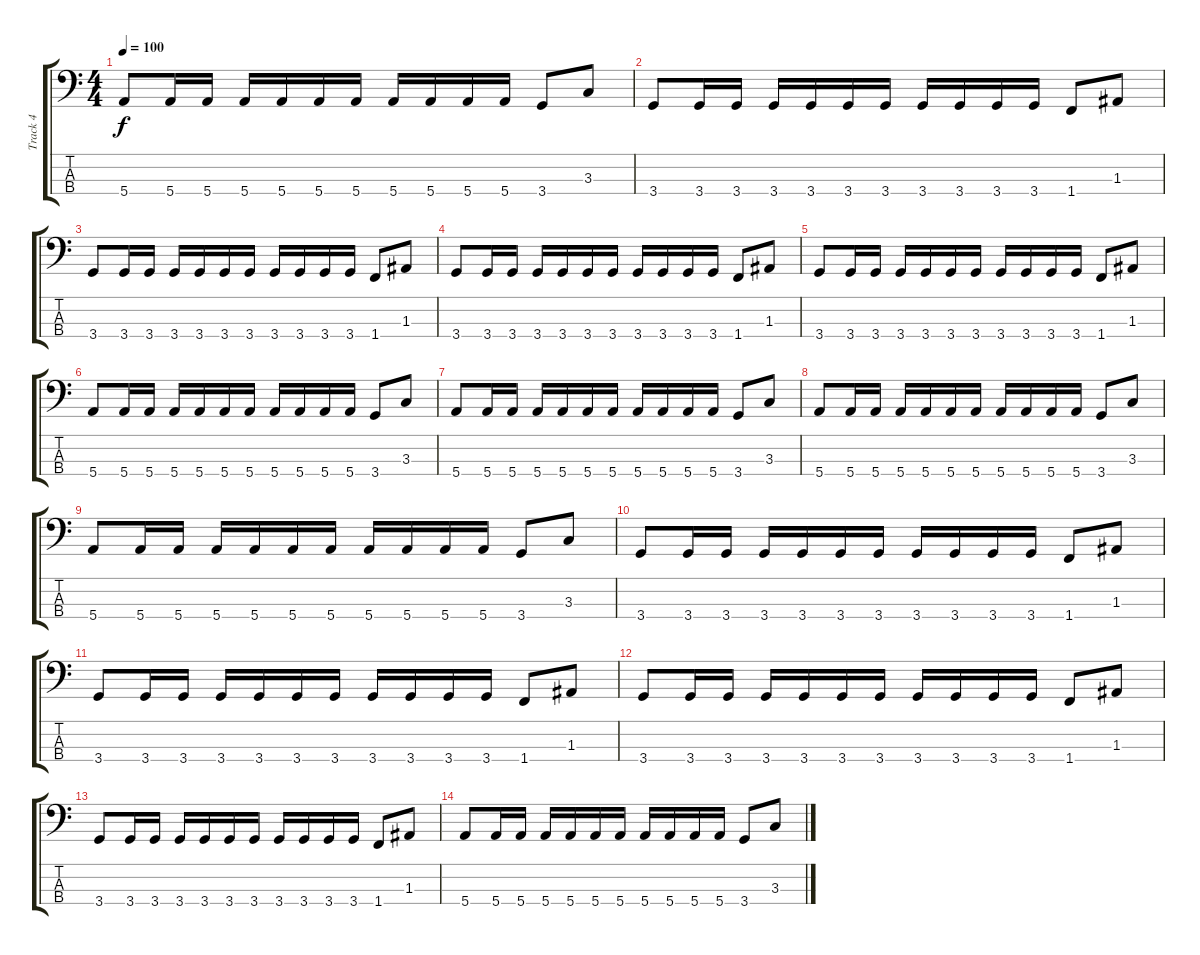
\track ("Track 4" "Track 4") {instrument electricbassfinger}
\staff {score tabs}
\tuning (G2 D2 A1 E1) {hide}
\ts (4 4)
\tempo 100
\clef f4
\ks c
5.4.8{dy f} 5.4.16 5.4.16 5.4.16 5.4.16 5.4.16 5.4.16 5.4.16 5.4.16 5.4.16 5.4.16 3.4.8 3.3.8 |
3.4.8 3.4.16 3.4.16 3.4.16 3.4.16 3.4.16 3.4.16 3.4.16 3.4.16 3.4.16 3.4.16 1.4.8 1.3.8 |
3.4.8 3.4.16 3.4.16 3.4.16 3.4.16 3.4.16 3.4.16 3.4.16 3.4.16 3.4.16 3.4.16 1.4.8 1.3.8 |
3.4.8 3.4.16 3.4.16 3.4.16 3.4.16 3.4.16 3.4.16 3.4.16 3.4.16 3.4.16 3.4.16 1.4.8 1.3.8 |
3.4.8 3.4.16 3.4.16 3.4.16 3.4.16 3.4.16 3.4.16 3.4.16 3.4.16 3.4.16 3.4.16 1.4.8 1.3.8 |
5.4.8 5.4.16 5.4.16 5.4.16 5.4.16 5.4.16 5.4.16 5.4.16 5.4.16 5.4.16 5.4.16 3.4.8 3.3.8 |
5.4.8 5.4.16 5.4.16 5.4.16 5.4.16 5.4.16 5.4.16 5.4.16 5.4.16 5.4.16 5.4.16 3.4.8 3.3.8 |
5.4.8 5.4.16 5.4.16 5.4.16 5.4.16 5.4.16 5.4.16 5.4.16 5.4.16 5.4.16 5.4.16 3.4.8 3.3.8 |
5.4.8 5.4.16 5.4.16 5.4.16 5.4.16 5.4.16 5.4.16 5.4.16 5.4.16 5.4.16 5.4.16 3.4.8 3.3.8 |
3.4.8 3.4.16 3.4.16 3.4.16 3.4.16 3.4.16 3.4.16 3.4.16 3.4.16 3.4.16 3.4.16 1.4.8 1.3.8 |
3.4.8 3.4.16 3.4.16 3.4.16 3.4.16 3.4.16 3.4.16 3.4.16 3.4.16 3.4.16 3.4.16 1.4.8 1.3.8 |
3.4.8 3.4.16 3.4.16 3.4.16 3.4.16 3.4.16 3.4.16 3.4.16 3.4.16 3.4.16 3.4.16 1.4.8 1.3.8 |
3.4.8 3.4.16 3.4.16 3.4.16 3.4.16 3.4.16 3.4.16 3.4.16 3.4.16 3.4.16 3.4.16 1.4.8 1.3.8 |
5.4.8 5.4.16 5.4.16 5.4.16 5.4.16 5.4.16 5.4.16 5.4.16 5.4.16 5.4.16 5.4.16 3.4.8 3.3.8
